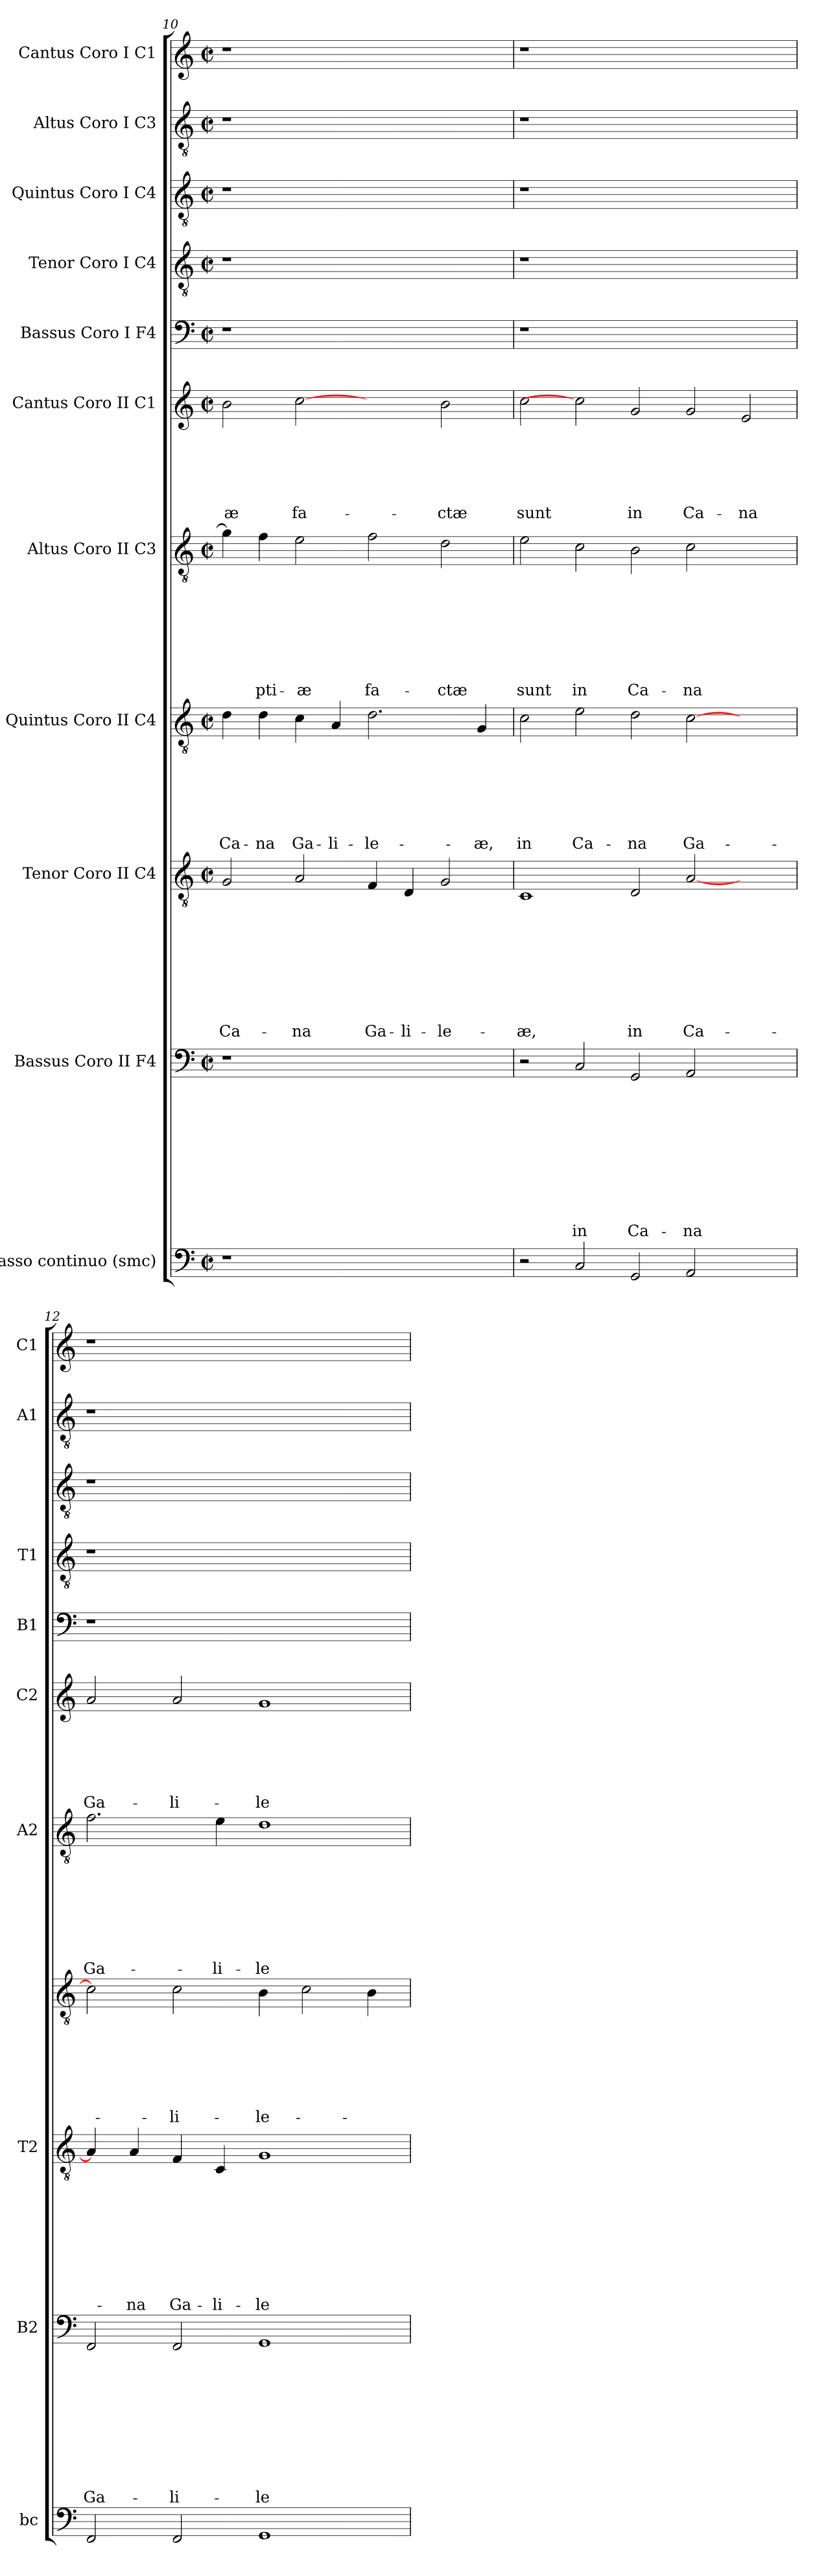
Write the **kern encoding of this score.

**kern	**kern	**text	**text	**text	**text	**text	**text	**text	**text	**text	**text	**kern	**text	**text	**text	**text	**text	**text	**text	**text	**text	**kern	**text	**text	**text	**text	**text	**text	**text	**kern	**text	**text	**text	**text	**text	**text	**text	**text	**kern	**text	**text	**text	**text	**text	**text	**kern	**kern	**kern	**kern	**kern
*part11	*part10	*part10	*part10	*part10	*part10	*part10	*part10	*part10	*part10	*part10	*part10	*part9	*part9	*part9	*part9	*part9	*part9	*part9	*part9	*part9	*part9	*part8	*part8	*part8	*part8	*part8	*part8	*part8	*part8	*part7	*part7	*part7	*part7	*part7	*part7	*part7	*part7	*part7	*part6	*part6	*part6	*part6	*part6	*part6	*part6	*part5	*part4	*part3	*part2	*part1
*staff11	*staff10	*staff10	*staff10	*staff10	*staff10	*staff10	*staff10	*staff10	*staff10	*staff10	*staff10	*staff9	*staff9	*staff9	*staff9	*staff9	*staff9	*staff9	*staff9	*staff9	*staff9	*staff8	*staff8	*staff8	*staff8	*staff8	*staff8	*staff8	*staff8	*staff7	*staff7	*staff7	*staff7	*staff7	*staff7	*staff7	*staff7	*staff7	*staff6	*staff6	*staff6	*staff6	*staff6	*staff6	*staff6	*staff5	*staff4	*staff3	*staff2	*staff1
*I"Basso continuo (smc)	*I"Bassus  Coro II F4	*	*	*	*	*	*	*	*	*	*	*I"Tenor Coro II C4	*	*	*	*	*	*	*	*	*	*I"Quintus  Coro II C4	*	*	*	*	*	*	*	*I"Altus  Coro II C3	*	*	*	*	*	*	*	*	*I"Cantus  Coro II C1	*	*	*	*	*	*	*I"Bassus  Coro I F4	*I"Tenor  Coro I C4	*I"Quintus Coro I C4	*I"Altus Coro I C3	*I"Cantus  Coro I C1
*I'bc	*I'B2	*	*	*	*	*	*	*	*	*	*	*I'T2	*	*	*	*	*	*	*	*	*	*	*	*	*	*	*	*	*	*I'A2	*	*	*	*	*	*	*	*	*I'C2	*	*	*	*	*	*	*I'B1	*I'T1	*	*I'A1	*I'C1
*clefF4	*clefF4	*	*	*	*	*	*	*	*	*	*	*clefGv2	*	*	*	*	*	*	*	*	*	*clefGv2	*	*	*	*	*	*	*	*clefGv2	*	*	*	*	*	*	*	*	*clefG2	*	*	*	*	*	*	*clefF4	*clefGv2	*clefGv2	*clefGv2	*clefG2
*k[]	*k[]	*	*	*	*	*	*	*	*	*	*	*k[]	*	*	*	*	*	*	*	*	*	*k[]	*	*	*	*	*	*	*	*k[]	*	*	*	*	*	*	*	*	*k[]	*	*	*	*	*	*	*k[]	*k[]	*k[]	*k[]	*k[]
*C:	*C:	*	*	*	*	*	*	*	*	*	*	*C:	*	*	*	*	*	*	*	*	*	*C:	*	*	*	*	*	*	*	*C:	*	*	*	*	*	*	*	*	*C:	*	*	*	*	*	*	*C:	*C:	*C:	*C:	*C:
*M2/2	*M2/2	*	*	*	*	*	*	*	*	*	*	*M2/2	*	*	*	*	*	*	*	*	*	*M2/2	*	*	*	*	*	*	*	*M2/2	*	*	*	*	*	*	*	*	*M2/2	*	*	*	*	*	*	*M2/2	*M2/2	*M2/2	*M2/2	*M2/2
*met(c|)	*met(c|)	*	*	*	*	*	*	*	*	*	*	*met(c|)	*	*	*	*	*	*	*	*	*	*met(c|)	*	*	*	*	*	*	*	*met(c|)	*	*	*	*	*	*	*	*	*met(c|)	*	*	*	*	*	*	*met(c|)	*met(c|)	*met(c|)	*met(c|)	*met(c|)
=10	=10	=10	=10	=10	=10	=10	=10	=10	=10	=10	=10	=10	=10	=10	=10	=10	=10	=10	=10	=10	=10	=10	=10	=10	=10	=10	=10	=10	=10	=10	=10	=10	=10	=10	=10	=10	=10	=10	=10	=10	=10	=10	=10	=10	=10	=10	=10	=10	=10	=10
!	!	!	!	!	!	!	!	!	!	!	!	!	!	!	!	!	!	!	!	!	!LO:LY:b	!	!	!	!	!	!	!	!LO:LY:b	!	!	!	!	!	!	!	!	!	!	!	!	!	!	!	!LO:LY:b	!	!	!	!	!
1r	1r	.	.	.	.	.	.	.	.	.	.	2G/	.	.	.	.	.	.	.	.	Ca-	4d\	.	.	.	.	.	.	Ca-	4g\]	.	.	.	.	.	.	.	.	2b\	.	.	.	.	.	-æ	1r	1r	1r	1r	1r
!	!	!	!	!	!	!	!	!	!	!	!	!	!	!	!	!	!	!	!	!	!	!	!	!	!	!	!	!	!LO:LY:b	!	!	!	!	!	!	!	!	!LO:LY:b	!	!	!	!	!	!	!	!	!	!	!	!
.	.	.	.	.	.	.	.	.	.	.	.	.	.	.	.	.	.	.	.	.	.	4d\	.	.	.	.	.	.	-na	4f\	.	.	.	.	.	.	.	-pti-	.	.	.	.	.	.	.	.	.	.	.	.
!	!	!	!	!	!	!	!	!	!	!	!	!	!	!	!	!	!	!	!	!	!LO:LY:b	!	!	!	!	!	!	!	!LO:LY:b	!	!	!	!	!	!	!	!	!LO:LY:b	!	!	!	!	!	!	!LO:LY:b	!	!	!	!	!
.	.	.	.	.	.	.	.	.	.	.	.	2A/	.	.	.	.	.	.	.	.	-na	4c\	.	.	.	.	.	.	Ga-	2e\	.	.	.	.	.	.	.	-æ	[2cc	.	.	.	.	.	fa-	.	.	.	.	.
!	!	!	!	!	!	!	!	!	!	!	!	!	!	!	!	!	!	!	!	!	!	!	!	!	!	!	!	!	!LO:LY:b	!	!	!	!	!	!	!	!	!	!	!	!	!	!	!	!	!	!	!	!	!
.	.	.	.	.	.	.	.	.	.	.	.	.	.	.	.	.	.	.	.	.	.	4A/	.	.	.	.	.	.	-li-	.	.	.	.	.	.	.	.	.	.	.	.	.	.	.	.	.	.	.	.	.
!	!	!	!	!	!	!	!	!	!	!	!	!	!	!	!	!	!	!	!	!	!LO:LY:b	!	!	!	!	!	!	!	!LO:LY:b	!	!	!	!	!	!	!	!	!LO:LY:b	!	!	!	!	!	!	!	!	!	!	!	!
1ryy	1ryy	.	.	.	.	.	.	.	.	.	.	4F/	.	.	.	.	.	.	.	.	Ga-	2.d\	.	.	.	.	.	.	-le-	2f\	.	.	.	.	.	.	.	fa-	2ryy	.	.	.	.	.	.	1ryy	1ryy	1ryy	1ryy	1ryy
!	!	!	!	!	!	!	!	!	!	!	!	!	!	!	!	!	!	!	!	!	!LO:LY:b	!	!	!	!	!	!	!	!	!	!	!	!	!	!	!	!	!	!	!	!	!	!	!	!	!	!	!	!	!
.	.	.	.	.	.	.	.	.	.	.	.	4D/	.	.	.	.	.	.	.	.	-li-	.	.	.	.	.	.	.	.	.	.	.	.	.	.	.	.	.	.	.	.	.	.	.	.	.	.	.	.	.
!	!	!	!	!	!	!	!	!	!	!	!	!	!	!	!	!	!	!	!	!	!LO:LY:b	!	!	!	!	!	!	!	!	!	!	!	!	!	!	!	!	!LO:LY:b	!	!	!	!	!	!	!LO:LY:b	!	!	!	!	!
.	.	.	.	.	.	.	.	.	.	.	.	2G/	.	.	.	.	.	.	.	.	-le-	.	.	.	.	.	.	.	.	2d\	.	.	.	.	.	.	.	-ctæ	2b\	.	.	.	.	.	-ctæ	.	.	.	.	.
!	!	!	!	!	!	!	!	!	!	!	!	!	!	!	!	!	!	!	!	!	!	!	!	!	!	!	!	!	!LO:LY:b	!	!	!	!	!	!	!	!	!	!	!	!	!	!	!	!	!	!	!	!	!
.	.	.	.	.	.	.	.	.	.	.	.	.	.	.	.	.	.	.	.	.	.	4G/	.	.	.	.	.	.	-æ,	.	.	.	.	.	.	.	.	.	.	.	.	.	.	.	.	.	.	.	.	.
=11	=11	=11	=11	=11	=11	=11	=11	=11	=11	=11	=11	=11	=11	=11	=11	=11	=11	=11	=11	=11	=11	=11	=11	=11	=11	=11	=11	=11	=11	=11	=11	=11	=11	=11	=11	=11	=11	=11	=11	=11	=11	=11	=11	=11	=11	=11	=11	=11	=11	=11
!	!	!	!	!	!	!	!	!	!	!	!	!	!	!	!	!	!	!	!	!	!LO:LY:b	!	!	!	!	!	!	!	!LO:LY:b	!	!	!	!	!	!	!	!	!LO:LY:b	!	!	!	!	!	!	!LO:LY:b	!	!	!	!	!
2r	2r	.	.	.	.	.	.	.	.	.	.	1C	.	.	.	.	.	.	.	.	-æ,	2c\	.	.	.	.	.	.	in	2e\	.	.	.	.	.	.	.	sunt	2cc\	.	.	.	.	.	sunt	1r	1r	1r	1r	1r
!	!	!	!	!	!	!	!	!	!	!	!LO:LY:b	!	!	!	!	!	!	!	!	!	!	!	!	!	!	!	!	!	!LO:LY:b	!	!	!	!	!	!	!	!	!LO:LY:b	!	!	!	!	!	!	!	!	!	!	!	!
2C/	2C/	.	.	.	.	.	.	.	.	.	in	.	.	.	.	.	.	.	.	.	.	2e\	.	.	.	.	.	.	Ca-	2c\	.	.	.	.	.	.	.	in	2cc]	.	.	.	.	.	.	.	.	.	.	.
!	!	!	!	!	!	!	!	!	!	!	!LO:LY:b	!	!	!	!	!	!	!	!	!	!LO:LY:b	!	!	!	!	!	!	!	!LO:LY:b	!	!	!	!	!	!	!	!	!LO:LY:b	!	!	!	!	!	!	!LO:LY:b	!	!	!	!	!
2GG/	2GG/	.	.	.	.	.	.	.	.	.	Ca-	2D/	.	.	.	.	.	.	.	.	in	2d\	.	.	.	.	.	.	-na	2B\	.	.	.	.	.	.	.	Ca-	2g/	.	.	.	.	.	in	1.ryy	1.ryy	1.ryy	1.ryy	1.ryy
!	!	!	!	!	!	!	!	!	!	!	!LO:LY:b	!	!	!	!	!	!	!	!	!	!LO:LY:b	!	!	!	!	!	!	!	!LO:LY:b	!	!	!	!	!	!	!	!	!LO:LY:b	!	!	!	!	!	!	!LO:LY:b	!	!	!	!	!
2AA/	2AA/	.	.	.	.	.	.	.	.	.	-na	[2A/	.	.	.	.	.	.	.	.	Ca-	[2c\	.	.	.	.	.	.	Ga-	2c\	.	.	.	.	.	.	.	-na	2g/	.	.	.	.	.	Ca-	.	.	.	.	.
!	!	!	!	!	!	!	!	!	!	!	!	!	!	!	!	!	!	!	!	!	!	!	!	!	!	!	!	!	!	!	!	!	!	!	!	!	!	!	!	!	!	!	!	!	!LO:LY:b	!	!	!	!	!
2ryy	2ryy	.	.	.	.	.	.	.	.	.	.	2ryy	.	.	.	.	.	.	.	.	.	2ryy	.	.	.	.	.	.	.	2ryy	.	.	.	.	.	.	.	.	2e/	.	.	.	.	.	-na	.	.	.	.	.
=12	=12	=12	=12	=12	=12	=12	=12	=12	=12	=12	=12	=12	=12	=12	=12	=12	=12	=12	=12	=12	=12	=12	=12	=12	=12	=12	=12	=12	=12	=12	=12	=12	=12	=12	=12	=12	=12	=12	=12	=12	=12	=12	=12	=12	=12	=12	=12	=12	=12	=12
!	!	!	!	!	!	!	!	!	!	!	!LO:LY:b	!	!	!	!	!	!	!	!	!	!	!	!	!	!	!	!	!	!	!	!	!	!	!	!	!	!	!LO:LY:b	!	!	!	!	!	!	!LO:LY:b	!	!	!	!	!
2FF/	2FF/	.	.	.	.	.	.	.	.	.	Ga-	4A/]	.	.	.	.	.	.	.	.	.	2c\]	.	.	.	.	.	.	.	2.f\	.	.	.	.	.	.	.	Ga-	2a/	.	.	.	.	.	Ga-	1r	1r	1r	1r	1r
!	!	!	!	!	!	!	!	!	!	!	!	!	!	!	!	!	!	!	!	!	!LO:LY:b	!	!	!	!	!	!	!	!	!	!	!	!	!	!	!	!	!	!	!	!	!	!	!	!	!	!	!	!	!
.	.	.	.	.	.	.	.	.	.	.	.	4A/	.	.	.	.	.	.	.	.	-na	.	.	.	.	.	.	.	.	.	.	.	.	.	.	.	.	.	.	.	.	.	.	.	.	.	.	.	.	.
!	!	!	!	!	!	!	!	!	!	!	!LO:LY:b	!	!	!	!	!	!	!	!	!	!LO:LY:b	!	!	!	!	!	!	!	!LO:LY:b	!	!	!	!	!	!	!	!	!	!	!	!	!	!	!	!LO:LY:b	!	!	!	!	!
2FF/	2FF/	.	.	.	.	.	.	.	.	.	-li-	4F/	.	.	.	.	.	.	.	.	Ga-	2c\	.	.	.	.	.	.	-li-	.	.	.	.	.	.	.	.	.	2a/	.	.	.	.	.	-li-	.	.	.	.	.
!	!	!	!	!	!	!	!	!	!	!	!	!	!	!	!	!	!	!	!	!	!LO:LY:b	!	!	!	!	!	!	!	!	!	!	!	!	!	!	!	!	!LO:LY:b	!	!	!	!	!	!	!	!	!	!	!	!
.	.	.	.	.	.	.	.	.	.	.	.	4C/	.	.	.	.	.	.	.	.	-li-	.	.	.	.	.	.	.	.	4e\	.	.	.	.	.	.	.	-li-	.	.	.	.	.	.	.	.	.	.	.	.
!	!	!	!	!	!	!	!	!	!	!	!LO:LY:b	!	!	!	!	!	!	!	!	!	!LO:LY:b	!	!	!	!	!	!	!	!LO:LY:b	!	!	!	!	!	!	!	!	!LO:LY:b	!	!	!	!	!	!	!LO:LY:b	!	!	!	!	!
1GG	1GG	.	.	.	.	.	.	.	.	.	-le-	1G	.	.	.	.	.	.	.	.	-le-	4B\	.	.	.	.	.	.	-le-	1d	.	.	.	.	.	.	.	-le-	1g	.	.	.	.	.	-le-	1ryy	1ryy	1ryy	1ryy	1ryy
.	.	.	.	.	.	.	.	.	.	.	.	.	.	.	.	.	.	.	.	.	.	2c\	.	.	.	.	.	.	.	.	.	.	.	.	.	.	.	.	.	.	.	.	.	.	.	.	.	.	.	.
.	.	.	.	.	.	.	.	.	.	.	.	.	.	.	.	.	.	.	.	.	.	4B\	.	.	.	.	.	.	.	.	.	.	.	.	.	.	.	.	.	.	.	.	.	.	.	.	.	.	.	.
=	=	=	=	=	=	=	=	=	=	=	=	=	=	=	=	=	=	=	=	=	=	=	=	=	=	=	=	=	=	=	=	=	=	=	=	=	=	=	=	=	=	=	=	=	=	=	=	=	=	=
*-	*-	*-	*-	*-	*-	*-	*-	*-	*-	*-	*-	*-	*-	*-	*-	*-	*-	*-	*-	*-	*-	*-	*-	*-	*-	*-	*-	*-	*-	*-	*-	*-	*-	*-	*-	*-	*-	*-	*-	*-	*-	*-	*-	*-	*-	*-	*-	*-	*-	*-
